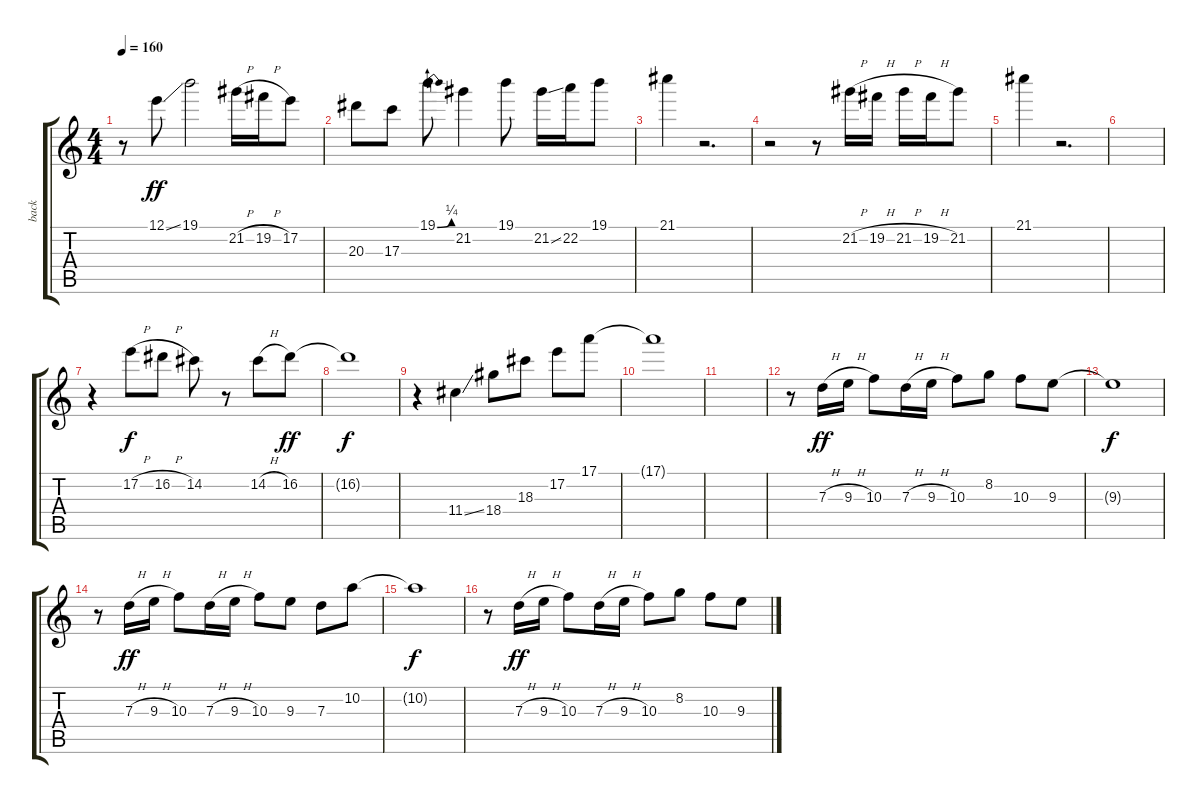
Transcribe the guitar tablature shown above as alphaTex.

\track ("back" "back") {instrument distortionguitar}
\staff {score tabs}
\tuning (E4 B3 G3 D3 A2 E2) {hide}
\ts (4 4)
\tempo 160
\clef g2
\ks c
r.8{dy f} 12.1{ss}.8{dy ff} 19.1.2 21.2{h}.16 19.2{h}.16 17.2.8 |
20.3.8 17.3.8 19.1{be (bend 0 0 60 1)}.8 21.2.4 19.1.8 21.2{ss}.16 22.2.16 19.1.8 |
21.1.4 r.2{d} |
r.2 r.8 21.2{h}.16 19.2{h}.16 21.2{h}.16 19.2{h}.16 21.2.8 |
21.1.4 r.2{d} |
|
r.4 17.2{h}.8{dy f} 16.2{h}.8 14.2.8 r.8 14.2{h}.8 16.2.8{dy ff} |
16.2{t}.1{dy f} |
r.4 11.4{ss}.4 18.4.8 18.3.8 17.2.8 17.1.8 |
17.1{t}.1 |
|
r.8 7.3{h}.16{dy ff} 9.3{h}.16 10.3.8 7.3{h}.16 9.3{h}.16 10.3.8 8.2.8 10.3.8 9.3.8 |
9.3{t}.1{dy f} |
r.8 7.3{h}.16{dy ff} 9.3{h}.16 10.3.8 7.3{h}.16 9.3{h}.16 10.3.8 9.3.8 7.3.8 10.2.8 |
10.2{t}.1{dy f} |
r.8 7.3{h}.16{dy ff} 9.3{h}.16 10.3.8 7.3{h}.16 9.3{h}.16 10.3.8 8.2.8 10.3.8 9.3.8
